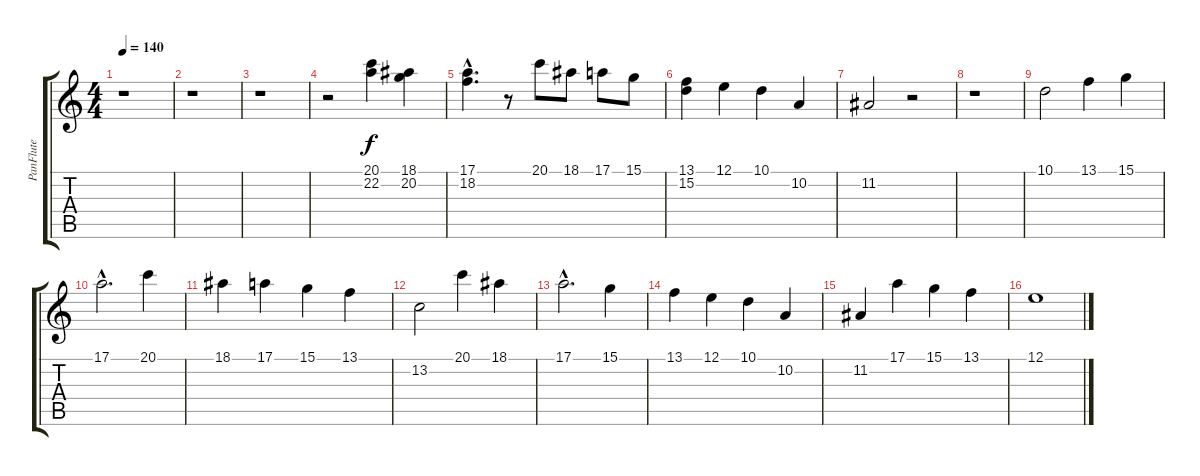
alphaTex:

\track ("PanFlute" "PanFlute") {instrument panflute}
\staff {score tabs}
\tuning (E4 B3 G3 D3 A2 E2) {hide}
\ts (4 4)
\tempo 140
\clef g2
\ks c
r.1{dy f} |
r.1 |
r.1 |
r.2 (20.1 22.2).4 (18.1 20.2).4 |
(17.1{hac} 18.2{hac}).4{d} r.8 20.1.8 18.1.8 17.1.8 15.1.8 |
(13.1 15.2).4 12.1.4 10.1.4 10.2.4 |
11.2.2 r.2 |
r.1 |
10.1.2 13.1.4 15.1.4 |
17.1{hac}.2{d} 20.1.4 |
18.1.4 17.1.4 15.1.4 13.1.4 |
13.2.2 20.1.4 18.1.4 |
17.1{hac}.2{d} 15.1.4 |
13.1.4 12.1.4 10.1.4 10.2.4 |
11.2.4 17.1.4 15.1.4 13.1.4 |
12.1.1
